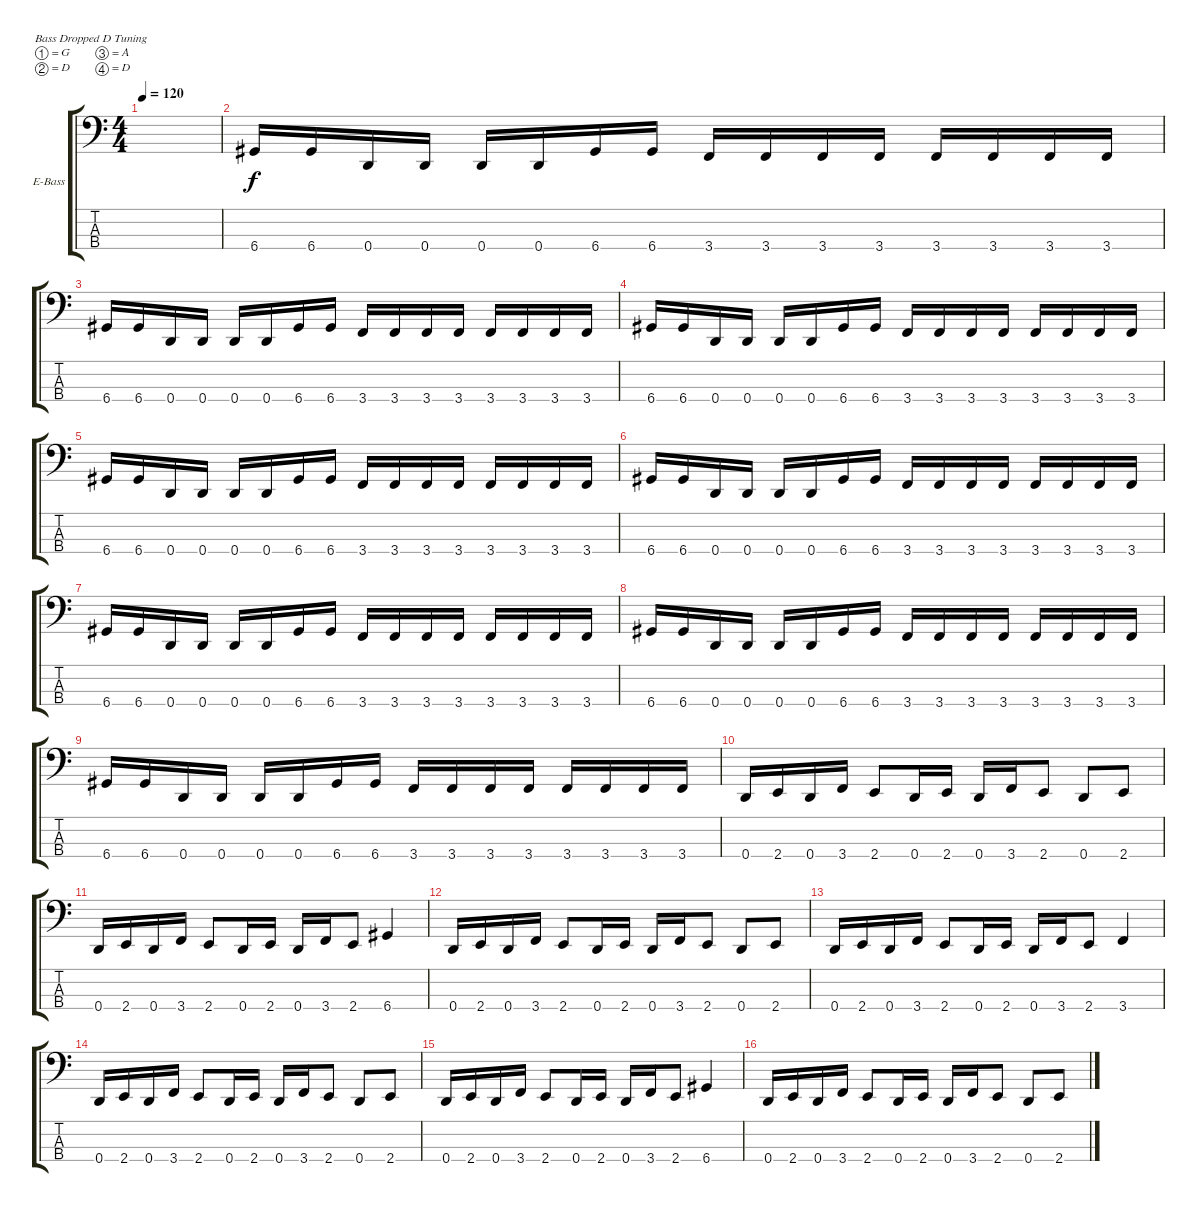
\defaultSystemsLayout 4
\bracketExtendMode groupsimilarinstruments
\firstSystemTrackNameOrientation horizontal
\otherSystemsTrackNameOrientation horizontal
\track ("Electric Bass" "E-Bass") {instrument electricbassfinger}
\staff {score tabs}
\tuning (G2 D2 A1 D1)
\ts (4 4)
\tempo 120
\clef f4
\scale
0.485477
\ks c
|
\scale
0.257261 6.4.16 6.4.16 0.4.16 0.4.16 0.4.16 0.4.16 6.4.16 6.4.16 3.4.16 3.4.16 3.4.16 3.4.16 3.4.16 3.4.16 3.4.16 3.4.16 |
\scale
0.257261 6.4.16 6.4.16 0.4.16 0.4.16 0.4.16 0.4.16 6.4.16 6.4.16 3.4.16 3.4.16 3.4.16 3.4.16 3.4.16 3.4.16 3.4.16 3.4.16 |
\scale
0.333333 6.4.16 6.4.16 0.4.16 0.4.16 0.4.16 0.4.16 6.4.16 6.4.16 3.4.16 3.4.16 3.4.16 3.4.16 3.4.16 3.4.16 3.4.16 3.4.16 |
\scale
0.333333 6.4.16 6.4.16 0.4.16 0.4.16 0.4.16 0.4.16 6.4.16 6.4.16 3.4.16 3.4.16 3.4.16 3.4.16 3.4.16 3.4.16 3.4.16 3.4.16 |
\scale
0.333333 6.4.16 6.4.16 0.4.16 0.4.16 0.4.16 0.4.16 6.4.16 6.4.16 3.4.16 3.4.16 3.4.16 3.4.16 3.4.16 3.4.16 3.4.16 3.4.16 |
\scale
0.333333 6.4.16 6.4.16 0.4.16 0.4.16 0.4.16 0.4.16 6.4.16 6.4.16 3.4.16 3.4.16 3.4.16 3.4.16 3.4.16 3.4.16 3.4.16 3.4.16 |
\scale
0.333333 6.4.16 6.4.16 0.4.16 0.4.16 0.4.16 0.4.16 6.4.16 6.4.16 3.4.16 3.4.16 3.4.16 3.4.16 3.4.16 3.4.16 3.4.16 3.4.16 |
\scale
0.333333 6.4.16 6.4.16 0.4.16 0.4.16 0.4.16 0.4.16 6.4.16 6.4.16 3.4.16 3.4.16 3.4.16 3.4.16 3.4.16 3.4.16 3.4.16 3.4.16 |
\scale
0.333333 0.4.16 2.4.16 0.4.16 3.4.16 2.4.8 0.4.16 2.4.16 0.4.16 3.4.16 2.4.8 0.4.8 2.4.8 |
\scale
0.333333 0.4.16 2.4.16 0.4.16 3.4.16 2.4.8 0.4.16 2.4.16 0.4.16 3.4.16 2.4.8 6.4.4 |
\scale
0.333333 0.4.16 2.4.16 0.4.16 3.4.16 2.4.8 0.4.16 2.4.16 0.4.16 3.4.16 2.4.8 0.4.8 2.4.8 |
\scale
0.333333 0.4.16 2.4.16 0.4.16 3.4.16 2.4.8 0.4.16 2.4.16 0.4.16 3.4.16 2.4.8 3.4.4 |
\scale
0.333333 0.4.16 2.4.16 0.4.16 3.4.16 2.4.8 0.4.16 2.4.16 0.4.16 3.4.16 2.4.8 0.4.8 2.4.8 |
\scale
0.333333 0.4.16 2.4.16 0.4.16 3.4.16 2.4.8 0.4.16 2.4.16 0.4.16 3.4.16 2.4.8 6.4.4 |
\scale
0.333333 0.4.16 2.4.16 0.4.16 3.4.16 2.4.8 0.4.16 2.4.16 0.4.16 3.4.16 2.4.8 0.4.8 2.4.8
